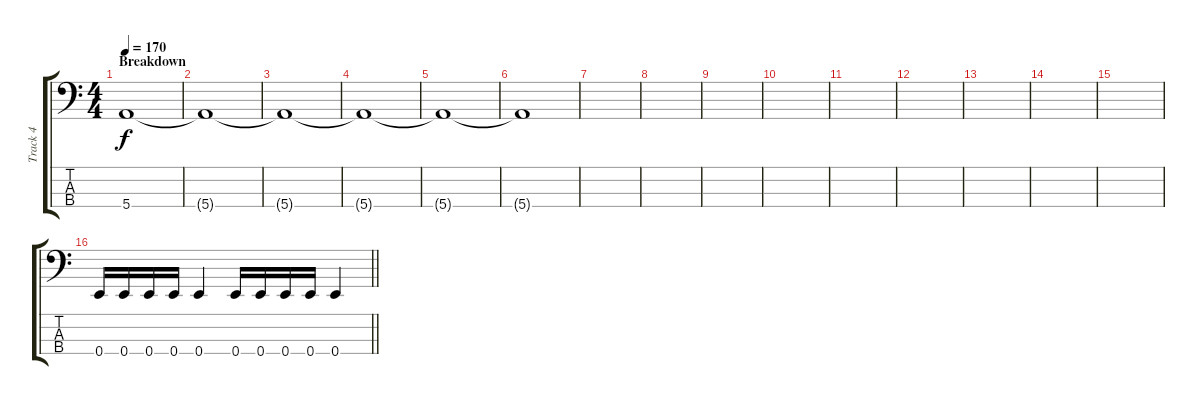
\track ("Track 4" "Track 4") {instrument electricbasspick}
\staff {score tabs}
\tuning (G2 D2 A1 E1) {hide}
\ts (4 4)
\section ("" "Breakdown")
\tempo 170
\clef f4
\ks c
5.4.1{dy f} |
5.4{t}.1 |
5.4{t}.1 |
5.4{t}.1{volume 0} |
5.4{t}.1 |
5.4{t}.1 |
|
|
|
|
|
|
|
|
|
\barLineRight lightlight
0.4.16 0.4.16 0.4.16 0.4.16 0.4.4 0.4.16 0.4.16 0.4.16 0.4.16 0.4.4
